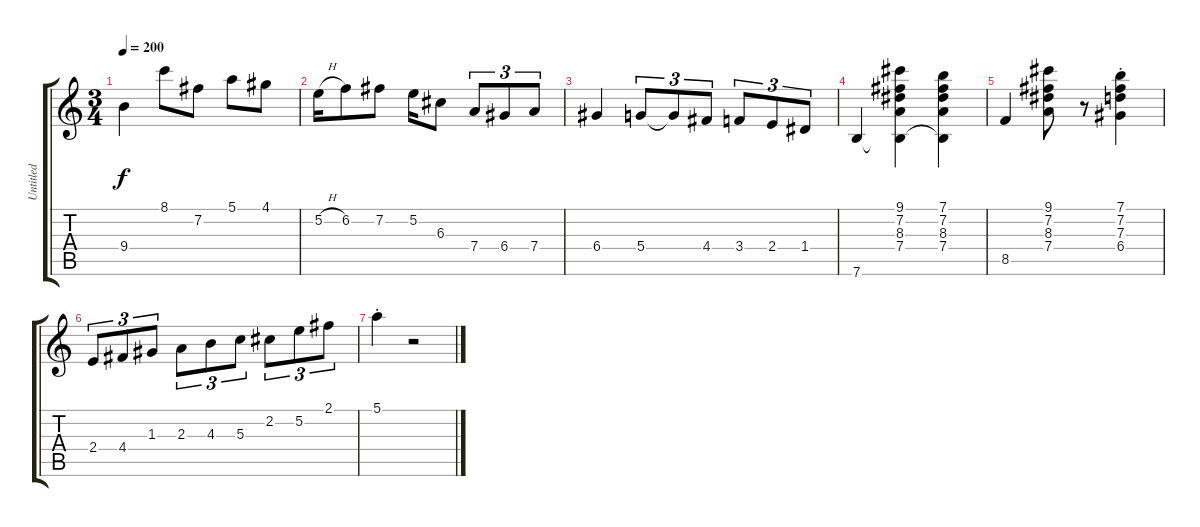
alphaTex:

\track ("Untitled" "Untitled") {instrument acousticguitarsteel}
\staff {score tabs}
\tuning (E4 B3 G3 D3 A2 E2) {hide}
\ts (3 4)
\tempo 200
\clef g2
\ks c
9.4{t}.4{dy f} 8.1.8 7.2.8 5.1.8 4.1.8 |
5.2{h}.16 6.2.8 7.2.8 5.2.16 6.3.8 7.4.8{tu (3 2)} 6.4.8{tu (3 2)} 7.4.8{tu (3 2)} |
6.4.4 5.4.8{tu (3 2)} 5.4{t}.8{tu (3 2)} 4.4.8{tu (3 2)} 3.4.8{tu (3 2)} 2.4.8{tu (3 2)} 1.4.8{tu (3 2)} |
7.6.4 (9.1 7.2 8.3 7.4 7.6{t}).4 (7.1 7.2 8.3 7.4 7.6{t}).4 |
8.5.4 (9.1 7.2 8.3 7.4).8 r.8 (7.1{st} 7.2{st} 7.3{st} 6.4{st}).4 |
2.4.8{tu (3 2)} 4.4.8{tu (3 2)} 1.3.8{tu (3 2)} 2.3.8{tu (3 2)} 4.3.8{tu (3 2)} 5.3.8{tu (3 2)} 2.2.8{tu (3 2)} 5.2.8{tu (3 2)} 2.1.8{tu (3 2)} |
5.1{st}.4 r.2
